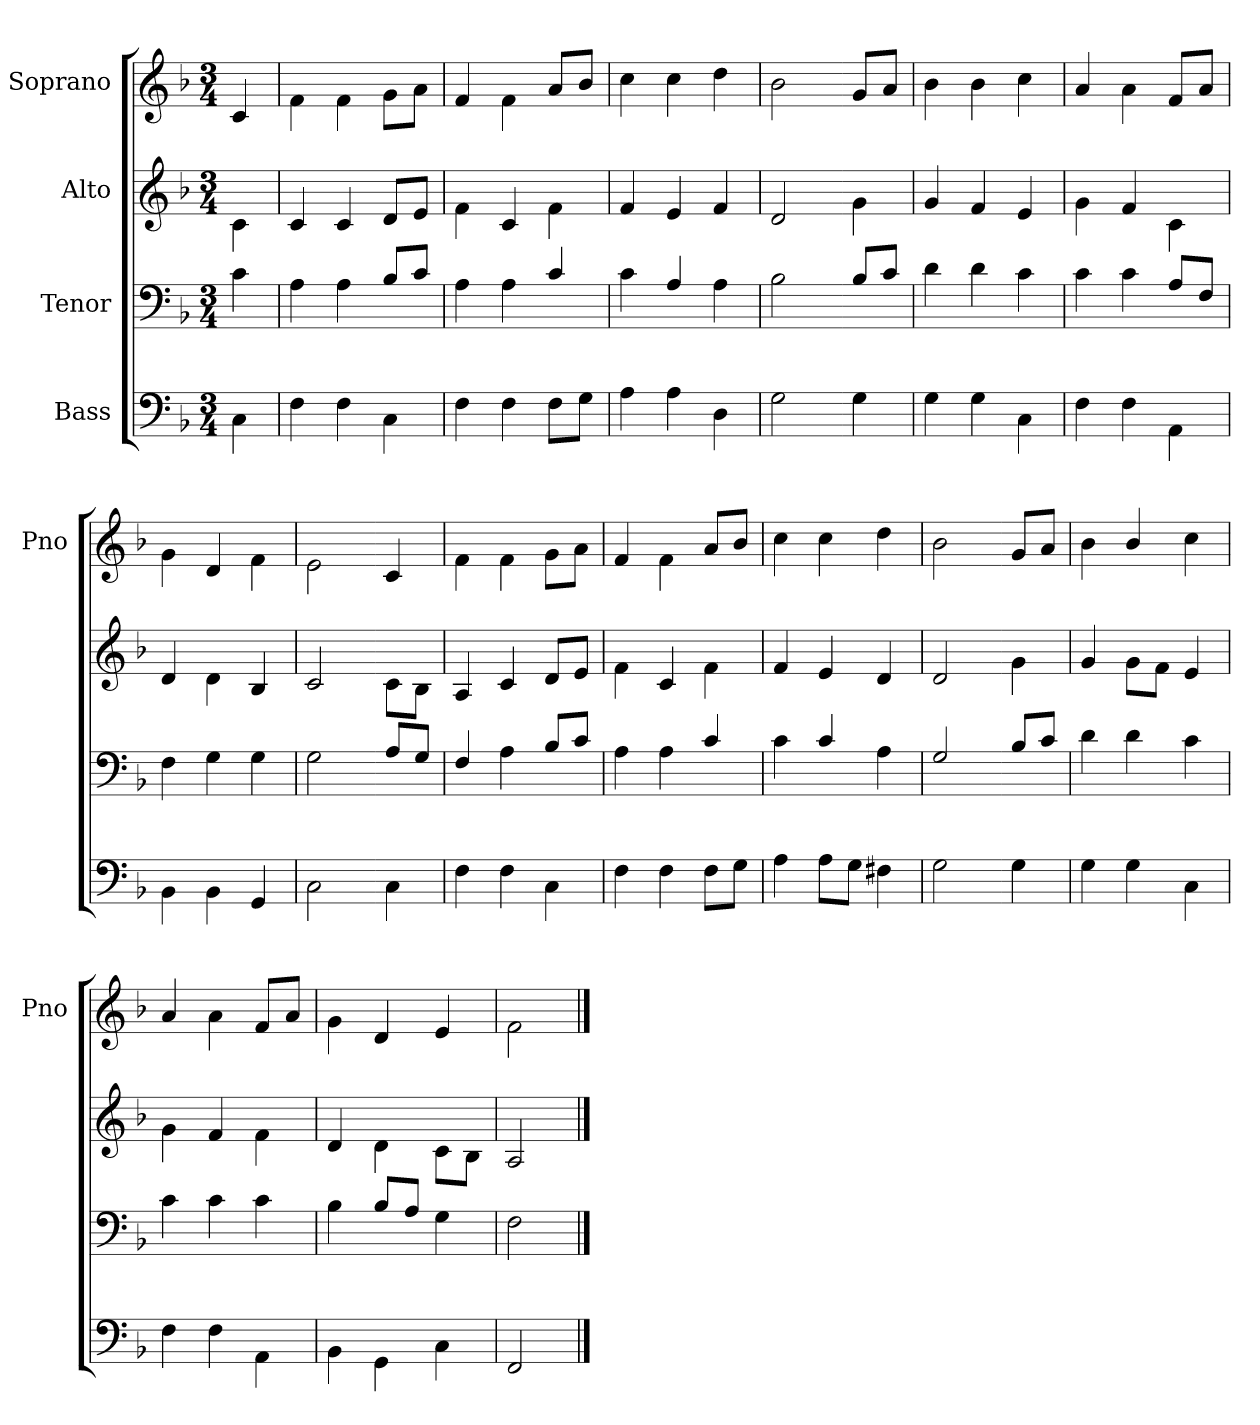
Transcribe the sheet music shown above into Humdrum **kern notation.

**kern	**kern	**kern	**kern
*part4	*part3	*part2	*part1
*staff4	*staff3	*staff2	*staff1
*I"Bass	*I"Tenor	*I"Alto	*I"Soprano
*	*	*	*I'Pno
*clefF4	*clefF4	*clefG2	*clefG2
*k[b-]	*k[b-]	*k[b-]	*k[b-]
*F:	*F:	*F:	*F:
*M3/4	*M3/4	*M3/4	*M3/4
=	=	=	=
4C\	4c\	4c\	4c/
=	=	=	=
4F\	4A\	4c/	4f\
4F\	4A\	4c/	4f\
4C\	8B-/L	8d/L	8g\L
.	8c/J	8e/J	8a\J
=	=	=	=
4F\	4A\	4f\	4f/
4F\	4A\	4c/	4f\
8F\L	4c/	4f\	8a/L
8G\J	.	.	8b-/J
=	=	=	=
4A\	4c\	4f/	4cc\
4A\	4A/	4e/	4cc\
4D\	4A\	4f/	4dd\
=	=	=	=
2G\	2B-\	2d/	2b-\
=-	=-	=-	=-
4G\	8B-/L	4g\	8g/L
.	8c/J	.	8a/J
=	=	=	=
4G\	4d\	4g/	4b-\
4G\	4d\	4f/	4b-\
4C\	4c\	4e/	4cc\
=	=	=	=
4F\	4c\	4g\	4a/
4F\	4c\	4f/	4a\
4AA\	8A/L	4c\	8f/L
.	8F/J	.	8a/J
=	=	=	=
4BB-\	4F\	4d/	4g\
4BB-\	4G\	4d\	4d/
4GG/	4G\	4B-/	4f\
=	=	=	=
2C\	2G\	2c/	2e\
=-	=-	=-	=-
4C\	8A/L	8c\L	4c/
.	8G/J	8B-\J	.
=	=	=	=
4F\	4F/	4A/	4f\
4F\	4A\	4c/	4f\
4C\	8B-/L	8d/L	8g\L
.	8c/J	8e/J	8a\J
=	=	=	=
4F\	4A\	4f\	4f/
4F\	4A\	4c/	4f\
8F\L	4c/	4f\	8a/L
8G\J	.	.	8b-/J
=	=	=	=
4A\	4c\	4f/	4cc\
8A\L	4c/	4e/	4cc\
8G\J	.	.	.
4F#X\	4A\	4d/	4dd\
=	=	=	=
2G\	2G/	2d/	2b-\
=-	=-	=-	=-
4G\	8B-/L	4g\	8g/L
.	8c/J	.	8a/J
=	=	=	=
4G\	4d\	4g/	4b-\
4G\	4d\	8g\L	4b-/
.	.	8f\J	.
4C\	4c\	4e/	4cc\
=	=	=	=
4F\	4c\	4g\	4a/
4F\	4c\	4f/	4a\
4AA\	4c\	4f\	8f/L
.	.	.	8a/J
=	=	=	=
4BB-\	4B-\	4d/	4g\
4GG\	8B-/L	4d\	4d/
.	8A/J	.	.
4C\	4G\	8c\L	4e/
.	.	8B-\J	.
=	=	=	=
2FF/	2F\	2A/	2f\
==	==	==	==
*-	*-	*-	*-
